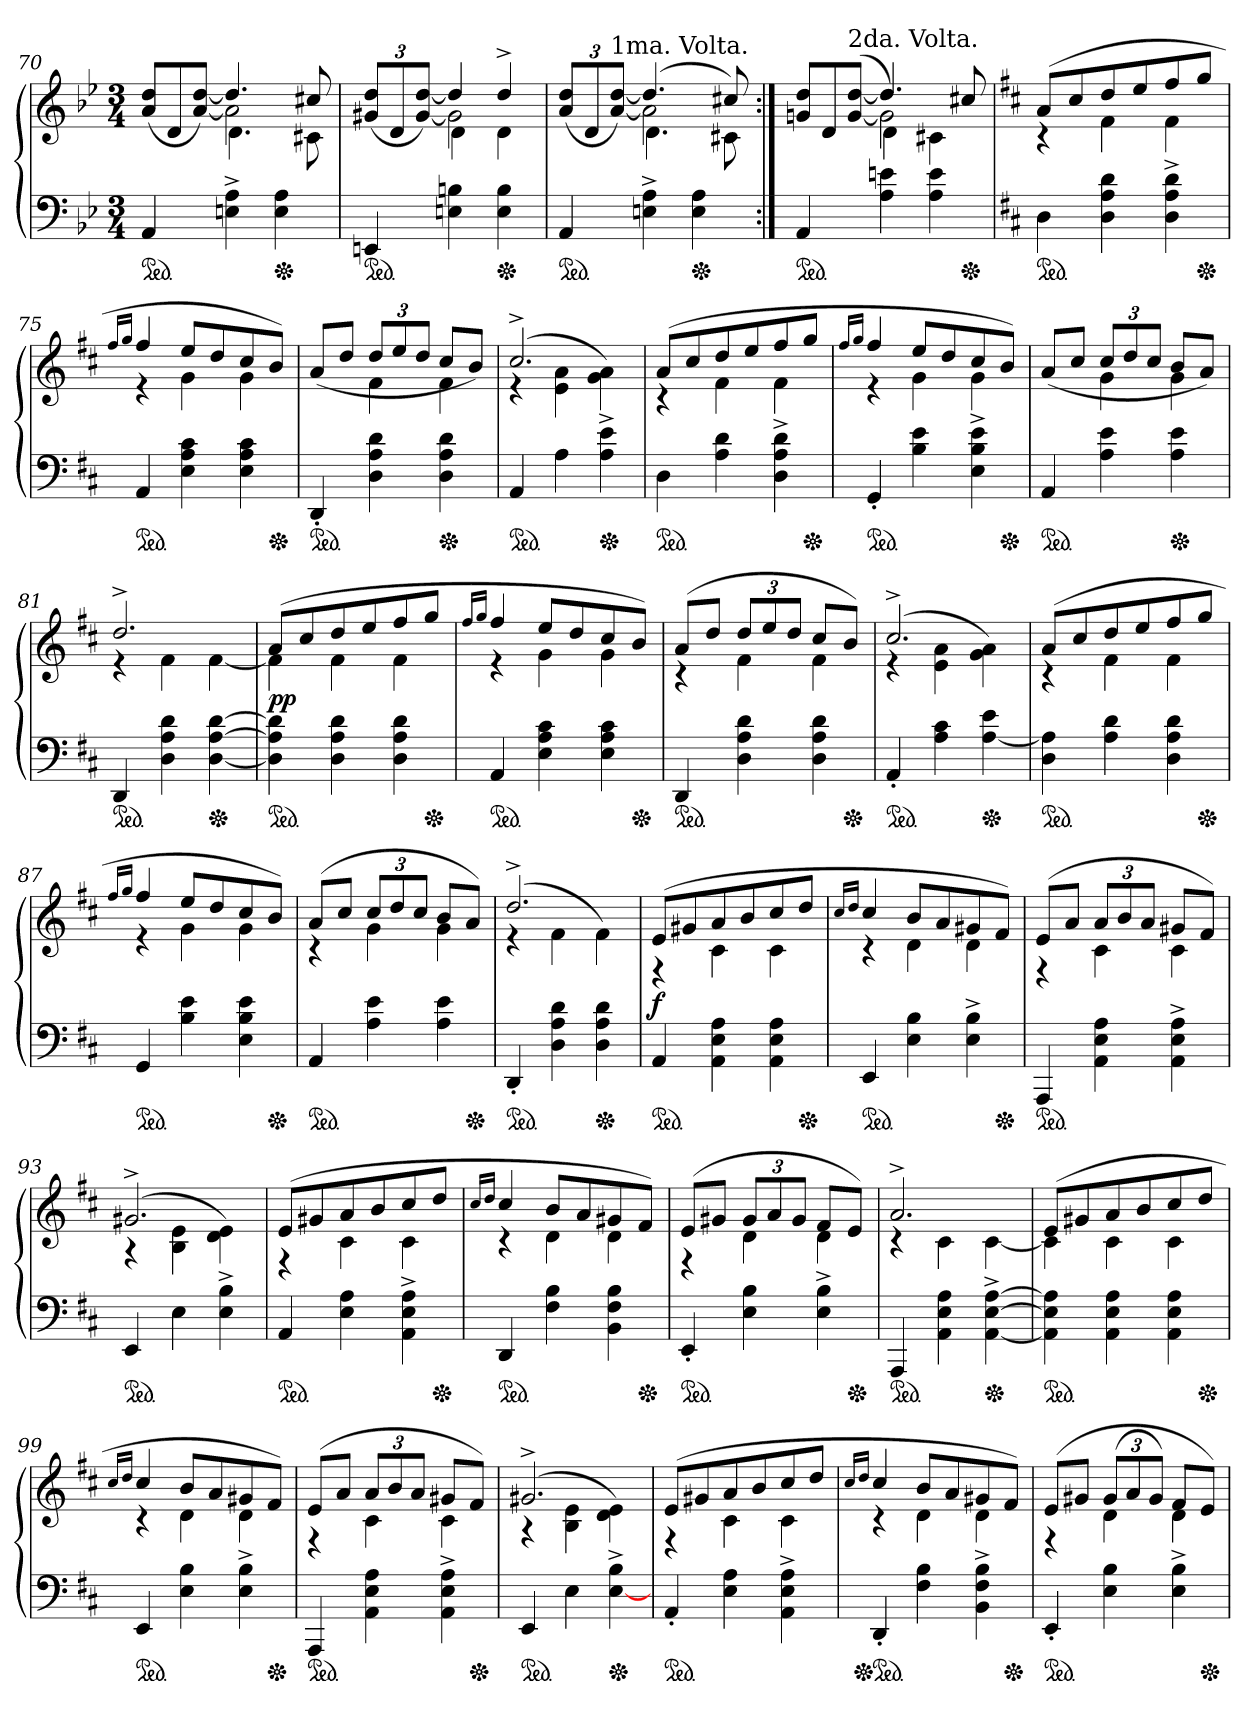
**kern	**kern	**dynam
*part1	*part1	*part1
*staff2	*staff1	*staff1/2
*clefF4	*clefG2	*
*k[b-e-]	*k[b-e-]	*
*M3/4	*M3/4	*
=70	=70	=70
*	*^	*
*	*	*Xtuplet	*
*	*	*^	*
*ped	*	*	*	*
4AA	4ryy	(<12a/ 12dd/L	4ryy	.
.	.	12d	.	.
.	.	[12a [12ddJ)	.	.
4En^ 4A^	4.dd]	2a]	4.d\	.
*Xped	*	*	*	*
4E 4A	.	.	.	.
.	8cc#X	.	8c#X\	.
=71	=71	=71	=71	=71
*	*	*tuplet	*	*
*ped	*	*	*	*
4EEn	4ryy	(<12g#X/ 12dd/L	4ryy	.
.	.	12d	.	.
.	.	[12g# [12ddJ)	.	.
4En 4Bn	4dd]	2g#]	4d\	.
*Xped	*	*	*	*
4E 4B	4dd^	.	4d\	.
=72	=72	=72	=72	=72
*ped	*	*	*	*
4AA	4ryy	(<12a/ 12dd/L	4ryy	.
.	.	12d	.	.
!	!	!LO:TX:a:t=1ma. Volta.	!	!
.	.	[12a [12ddJ)	.	.
4En^ 4A^	(>4.dd]	2a]	4.d\	.
*Xped	*	*	*	*
4E 4A	.	.	.	.
.	8cc#X)	.	8c#X\	.
=73:|!	=73:|!	=73:|!	=73:|!	=73:|!
*	*	*Xtuplet	*	*
*ped	*	*	*	*
4AA	4ryy	12gn/ 12dd/L	4ryy	.
.	.	12d	.	.
!	!	!LO:TX:a:t=2da. Volta.	!	!
.	.	([12g [12ddJ	.	.
4A 4en	4.dd]	2g]	4d\)	.
4A 4e	.	.	4c#X\	.
*Xped	*	*	*	*
.	8cc#X	.	.	.
*	*v	*v	*v	*
=74	=74	=74
*k[f#c#]	*k[f#c#]	*
*	*^	*
*ped	*	*	*
4D	(>8aL	4r	.
.	8cc#	.	.
4D 4A 4d	8dd	4f#	.
.	8ee	.	.
4D^ 4A^ 4d^	8ff#	4f#	.
*Xped	*	*	*
.	8ggJ	.	.
=75	=75	=75	=75
.	16qff#/LL	.	.
.	16qgg/JJ	.	.
*ped	*	*	*
4AA	4ff#	4r	.
4E 4A 4c#	8eeL	4g	.
.	8dd	.	.
4E 4A 4c#	8cc#	4g	.
*Xped	*	*	*
.	8bJ)	.	.
=76	=76	=76	=76
*ped	*	*	*
4DD'	(>8a/L	4ryy	.
.	8ddJ	.	.
*	*tuplet	*	*
4D 4A 4d	12ddL	4f#	.
.	12ee	.	.
.	12ddJ	.	.
*Xped	*	*	*
4D 4A 4d	8cc#L	4f#	.
.	8bJ)	.	.
=77	=77	=77	=77
*ped	*	*	*
4AA	(>2.cc#^	4r	.
4A	.	4e 4a	.
*Xped	*	*	*
4A^ 4e^	.	4g 4a)	.
=78	=78	=78	=78
*ped	*	*	*
4D	(>8aL	4r	.
.	8cc#	.	.
4A 4d	8dd	4f#	.
.	8ee	.	.
4D^ 4A^ 4d^	8ff#	4f#	.
*Xped	*	*	*
.	8ggJ	.	.
=79	=79	=79	=79
.	16qff#/LL	.	.
.	16qgg/JJ	.	.
*ped	*	*	*
4GG'	4ff#	4r	.
4B 4e	8eeL	4g	.
.	8dd	.	.
4E^ 4B^ 4e^	8cc#	4g	.
*Xped	*	*	*
.	8bJ)	.	.
=80	=80	=80	=80
*ped	*	*	*
4AA	(>8a/L	4ryy	.
.	8cc#J	.	.
4A 4e	12cc#L	4g	.
.	12dd	.	.
.	12cc#J	.	.
*Xped	*	*	*
4A 4e	8bL	4g	.
.	8aJ)	.	.
=81	=81	=81	=81
*ped	*	*	*
4DD	2.dd^	4r	.
4D 4A 4d	.	4f#	.
*Xped	*	*	*
[4D [4A [4d	.	[4f#	.
=82	=82	=82	=82
*ped	*	*	*
4D] 4A] 4d]	(>8aL	4f#]	pp
.	8cc#	.	.
4D 4A 4d	8dd	4f#	.
.	8ee	.	.
4D 4A 4d	8ff#	4f#	.
*Xped	*	*	*
.	8ggJ	.	.
=83	=83	=83	=83
.	16qff#/LL	.	.
.	16qgg/JJ	.	.
*ped	*	*	*
4AA	4ff#	4r	.
4E 4A 4c#	8eeL	4g	.
.	8dd	.	.
4E 4A 4c#	8cc#	4g	.
*Xped	*	*	*
.	8bJ)	.	.
=84	=84	=84	=84
*ped	*	*	*
4DD	(>8aL	4r	.
.	8ddJ	.	.
4D 4A 4d	12ddL	4f#	.
.	12ee	.	.
.	12ddJ	.	.
4D 4A 4d	8cc#L	4f#	.
*Xped	*	*	*
.	8bJ)	.	.
=85	=85	=85	=85
*ped	*	*	*
4AA'	(>2.cc#^	4r	.
4A 4c#	.	4e 4a	.
*Xped	*	*	*
[4A 4e	.	4g 4a)	.
=86	=86	=86	=86
*ped	*	*	*
4D 4A]	(>8aL	4r	.
.	8cc#	.	.
4A 4d	8dd	4f#	.
.	8ee	.	.
4D 4A 4d	8ff#	4f#	.
*Xped	*	*	*
.	8ggJ	.	.
=87	=87	=87	=87
.	16qff#/LL	.	.
.	16qgg/JJ	.	.
*ped	*	*	*
4GG	4ff#	4r	.
4B 4e	8eeL	4g	.
.	8dd	.	.
4E 4B 4e	8cc#	4g	.
*Xped	*	*	*
.	8bJ)	.	.
=88	=88	=88	=88
*ped	*	*	*
4AA	(>8aL	4r	.
.	8cc#J	.	.
4A 4e	12cc#L	4g	.
.	12dd	.	.
.	12cc#J	.	.
4A 4e	8bL	4g	.
*Xped	*	*	*
.	8aJ)	.	.
=89	=89	=89	=89
*ped	*	*	*
4DD'	(>2.dd^	4r	.
4D 4A 4d	.	4f#	.
*Xped	*	*	*
4D 4A 4d	.	4f#)	.
=90	=90	=90	=90
*ped	*	*	*
4AA	(>8eL	4r	f
.	8g#X	.	.
4AA 4E 4A	8a	4c#	.
.	8b	.	.
4AA 4E 4A	8cc#	4c#	.
*Xped	*	*	*
.	8ddJ	.	.
=91	=91	=91	=91
.	16qcc#/LL	.	.
.	16qdd/JJ	.	.
*ped	*	*	*
4EE	4cc#	4r	.
4E 4B	8bL	4d	.
.	8a	.	.
4E^ 4B^	8g#X	4d	.
*Xped	*	*	*
.	8f#J)	.	.
=92	=92	=92	=92
*ped	*	*	*
4AAA	(>8eL	4r	.
.	8aJ	.	.
4AA 4E 4A	12aL	4c#	.
.	12b	.	.
.	12aJ	.	.
4AA^ 4E^ 4A^	8g#XL	4c#	.
.	8f#J)	.	.
=93	=93	=93	=93
*ped	*	*	*
4EE	(>2.g#X^	4r	.
4E	.	4B 4e	.
4E^ 4B^	.	4d 4e)	.
=94	=94	=94	=94
*ped	*	*	*
4AA	(>8eL	4r	.
.	8g#X	.	.
4E 4A	8a	4c#	.
.	8b	.	.
4AA^ 4E^ 4A^	8cc#	4c#	.
*Xped	*	*	*
.	8ddJ	.	.
=95	=95	=95	=95
.	16qcc#/LL	.	.
.	16qdd/JJ	.	.
*ped	*	*	*
4DD	4cc#	4r	.
4F# 4B	8bL	4d	.
.	8a	.	.
4BB 4F# 4B	8g#X	4d	.
*Xped	*	*	*
.	8f#J)	.	.
=96	=96	=96	=96
*ped	*	*	*
4EE'	(>8eL	4r	.
.	8g#XJ	.	.
4E 4B	12g#L	4d	.
.	12a	.	.
.	12g#J	.	.
4E^ 4B^	8f#L	4d	.
*Xped	*	*	*
.	8eJ)	.	.
=97	=97	=97	=97
*ped	*	*	*
4AAA	2.a^	4r	.
4AA 4E 4A	.	4c#	.
*Xped	*	*	*
[4AA^ [4E^ [4A^	.	[4c#	.
=98	=98	=98	=98
*ped	*	*	*
4AA] 4E] 4A]	(>8eL	4c#]	.
.	8g#X	.	.
4AA 4E 4A	8a	4c#	.
.	8b	.	.
4AA 4E 4A	8cc#	4c#	.
*Xped	*	*	*
.	8ddJ	.	.
=99	=99	=99	=99
.	16qcc#/LL	.	.
.	16qdd/JJ	.	.
*ped	*	*	*
4EE	4cc#	4r	.
4E 4B	8bL	4d	.
.	8a	.	.
4E^ 4B^	8g#X	4d	.
*Xped	*	*	*
.	8f#J)	.	.
=100	=100	=100	=100
*ped	*	*	*
4AAA	(>8eL	4r	.
.	8aJ	.	.
4AA 4E 4A	12aL	4c#	.
.	12b	.	.
.	12aJ	.	.
4AA^ 4E^ 4A^	8g#XL	4c#	.
*Xped	*	*	*
.	8f#J)	.	.
=101	=101	=101	=101
*ped	*	*	*
4EE	(>2.g#X^	4r	.
4E	.	4B 4e	.
*Xped	*	*	*
[4E^ 4B^	.	4d 4e)	.
=102	=102	=102	=102
*ped	*	*	*
4AA'	(>8eL	4r	.
.	8g#X	.	.
4E 4A	8a	4c#	.
.	8b	.	.
4AA^ 4E^ 4A^	8cc#	4c#	.
.	8ddJ	.	.
=103	=103	=103	=103
.	16qcc#/LL	.	.
.	16qdd/JJ	.	.
*Xped	*	*	*
*ped	*	*	*
4DD'	4cc#	4r	.
4F# 4B	8bL	4d	.
.	8a	.	.
4BB^ 4F#^ 4B^	8g#X	4d	.
*Xped	*	*	*
.	8f#J)	.	.
=104	=104	=104	=104
*ped	*	*	*
4EE'	(>8eL	4r	.
.	8g#XJ	.	.
4E 4B	(<12g#L	4d	.
.	12a	.	.
.	12g#J)	.	.
4E^ 4B^	8f#L	4d	.
*Xped	*	*	*
.	8eJ)	.	.
*	*v	*v	*
=	=	=
*-	*-	*-
